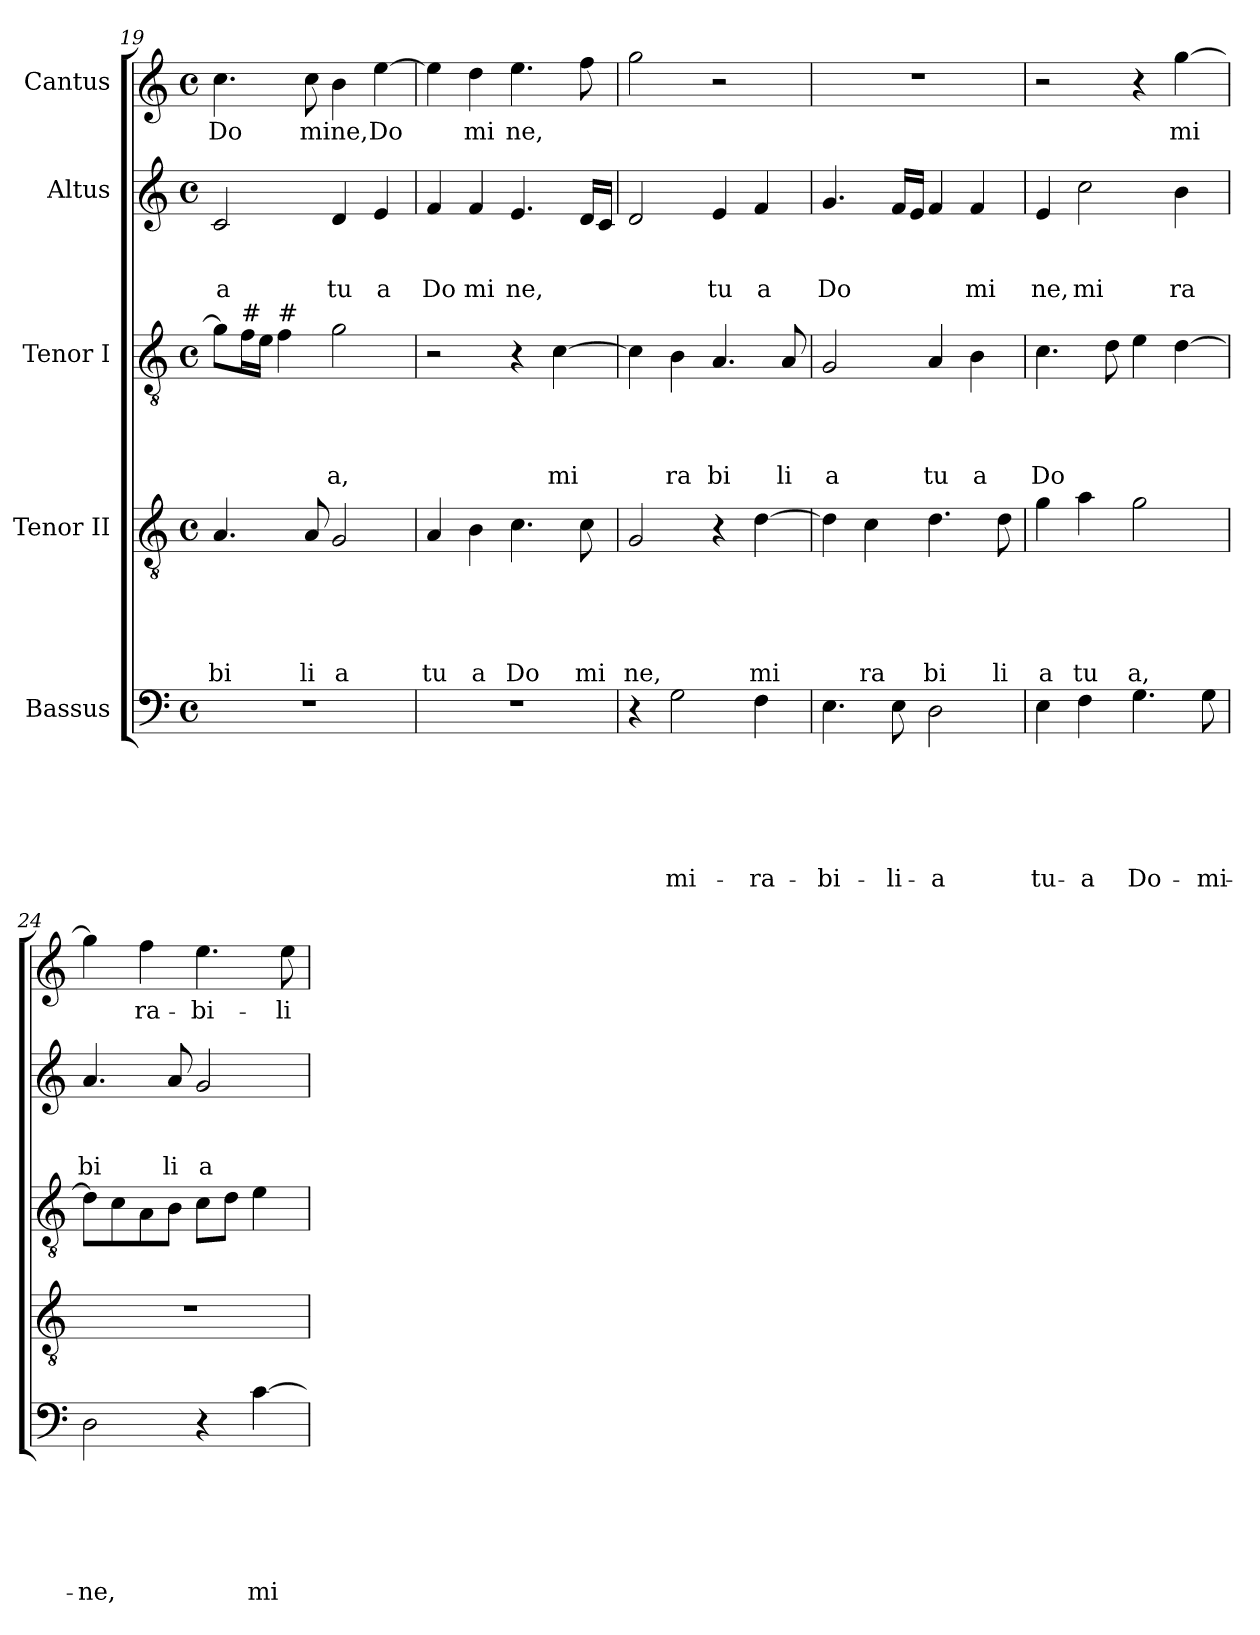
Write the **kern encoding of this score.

**kern	**text	**text	**text	**text	**text	**text	**kern	**text	**text	**text	**text	**text	**kern	**text	**text	**text	**text	**kern	**text	**text	**text	**kern	**text
*part5	*part5	*part5	*part5	*part5	*part5	*part5	*part4	*part4	*part4	*part4	*part4	*part4	*part3	*part3	*part3	*part3	*part3	*part2	*part2	*part2	*part2	*part1	*part1
*staff5	*staff5	*staff5	*staff5	*staff5	*staff5	*staff5	*staff4	*staff4	*staff4	*staff4	*staff4	*staff4	*staff3	*staff3	*staff3	*staff3	*staff3	*staff2	*staff2	*staff2	*staff2	*staff1	*staff1
*I"Bassus	*	*	*	*	*	*	*I"Tenor II	*	*	*	*	*	*I"Tenor I	*	*	*	*	*I"Altus	*	*	*	*I"Cantus	*
*clefF4	*	*	*	*	*	*	*clefGv2	*	*	*	*	*	*clefGv2	*	*	*	*	*clefG2	*	*	*	*clefG2	*
*k[]	*	*	*	*	*	*	*k[]	*	*	*	*	*	*k[]	*	*	*	*	*k[]	*	*	*	*k[]	*
*C:	*	*	*	*	*	*	*C:	*	*	*	*	*	*C:	*	*	*	*	*C:	*	*	*	*C:	*
*M4/4	*	*	*	*	*	*	*M4/4	*	*	*	*	*	*M4/4	*	*	*	*	*M4/4	*	*	*	*M4/4	*
*met(c)	*	*	*	*	*	*	*met(c)	*	*	*	*	*	*met(c)	*	*	*	*	*met(c)	*	*	*	*met(c)	*
=19	=19	=19	=19	=19	=19	=19	=19	=19	=19	=19	=19	=19	=19	=19	=19	=19	=19	=19	=19	=19	=19	=19	=19
!	!	!	!	!	!	!	!	!	!	!	!	!LO:LY:b	!	!	!	!	!	!	!	!	!LO:LY:b	!	!LO:LY:b
1r	.	.	.	.	.	.	4.A/	.	.	.	.	bi	8g\L]	.	.	.	.	2c/	.	.	a	4.cc\	Do
!	!	!	!	!	!	!	!	!	!	!	!	!	!LO:TX:a:t=#	!	!	!	!	!	!	!	!	!	!
.	.	.	.	.	.	.	.	.	.	.	.	.	16f\L	.	.	.	.	.	.	.	.	.	.
.	.	.	.	.	.	.	.	.	.	.	.	.	16e\JJ	.	.	.	.	.	.	.	.	.	.
!	!	!	!	!	!	!	!	!	!	!	!	!	!LO:TX:a:t=#	!	!	!	!	!	!	!	!	!	!
.	.	.	.	.	.	.	.	.	.	.	.	.	4f\	.	.	.	.	.	.	.	.	.	.
!	!	!	!	!	!	!	!	!	!	!	!	!LO:LY:b	!	!	!	!	!	!	!	!	!	!	!LO:LY:b
.	.	.	.	.	.	.	8A/	.	.	.	.	li	.	.	.	.	.	.	.	.	.	8cc\	mine,
!	!	!	!	!	!	!	!	!	!	!	!	!LO:LY:b	!	!	!	!	!LO:LY:b	!	!	!	!LO:LY:b	!	!
.	.	.	.	.	.	.	2G/	.	.	.	.	a	2g\	.	.	.	a,	4d/	.	.	tu	4b\	.
!	!	!	!	!	!	!	!	!	!	!	!	!	!	!	!	!	!	!	!	!	!LO:LY:b	!	!LO:LY:b
.	.	.	.	.	.	.	.	.	.	.	.	.	.	.	.	.	.	4e/	.	.	a	[>4ee\	Do
=20	=20	=20	=20	=20	=20	=20	=20	=20	=20	=20	=20	=20	=20	=20	=20	=20	=20	=20	=20	=20	=20	=20	=20
!	!	!	!	!	!	!	!	!	!	!	!	!LO:LY:b	!	!	!	!	!	!	!	!	!LO:LY:b	!	!
1r	.	.	.	.	.	.	4A/	.	.	.	.	tu	2r	.	.	.	.	4f/	.	.	Do	4ee\]	.
!	!	!	!	!	!	!	!	!	!	!	!	!LO:LY:b	!	!	!	!	!	!	!	!	!LO:LY:b	!	!LO:LY:b
.	.	.	.	.	.	.	4B\	.	.	.	.	a	.	.	.	.	.	4f/	.	.	mi	4dd\	mi
!	!	!	!	!	!	!	!	!	!	!	!	!LO:LY:b	!	!	!	!	!	!	!	!	!LO:LY:b	!	!LO:LY:b
.	.	.	.	.	.	.	4.c\	.	.	.	.	Do	4r	.	.	.	.	4.e/	.	.	ne,	4.ee\	ne,
!	!	!	!	!	!	!	!	!	!	!	!	!	!	!	!	!	!LO:LY:b	!	!	!	!	!	!
.	.	.	.	.	.	.	.	.	.	.	.	.	[>4c\	.	.	.	mi	.	.	.	.	.	.
!	!	!	!	!	!	!	!	!	!	!	!	!LO:LY:b	!	!	!	!	!	!	!	!	!	!	!
.	.	.	.	.	.	.	8c\	.	.	.	.	mi	.	.	.	.	.	16d/LL	.	.	.	8ff\	.
.	.	.	.	.	.	.	.	.	.	.	.	.	.	.	.	.	.	16c/JJ	.	.	.	.	.
=21	=21	=21	=21	=21	=21	=21	=21	=21	=21	=21	=21	=21	=21	=21	=21	=21	=21	=21	=21	=21	=21	=21	=21
!	!	!	!	!	!	!	!	!	!	!	!	!LO:LY:b	!	!	!	!	!	!	!	!	!	!	!
4r	.	.	.	.	.	.	2G/	.	.	.	.	ne,	4c\]	.	.	.	.	2d/	.	.	.	2gg\	.
!	!	!	!	!	!	!LO:LY:b	!	!	!	!	!	!	!	!	!	!	!LO:LY:b	!	!	!	!	!	!
2G\	.	.	.	.	.	mi-	.	.	.	.	.	.	4B\	.	.	.	ra	.	.	.	.	.	.
!	!	!	!	!	!	!	!	!	!	!	!	!	!	!	!	!	!LO:LY:b	!	!	!	!LO:LY:b	!	!
.	.	.	.	.	.	.	4r	.	.	.	.	.	4.A/	.	.	.	bi	4e/	.	.	tu	2r	.
!	!	!	!	!	!	!LO:LY:b	!	!	!	!	!	!LO:LY:b	!	!	!	!	!	!	!	!	!LO:LY:b	!	!
4F\	.	.	.	.	.	-ra-	[>4d\	.	.	.	.	mi	.	.	.	.	.	4f/	.	.	a	.	.
!	!	!	!	!	!	!	!	!	!	!	!	!	!	!	!	!	!LO:LY:b	!	!	!	!	!	!
.	.	.	.	.	.	.	.	.	.	.	.	.	8A/	.	.	.	li	.	.	.	.	.	.
=22	=22	=22	=22	=22	=22	=22	=22	=22	=22	=22	=22	=22	=22	=22	=22	=22	=22	=22	=22	=22	=22	=22	=22
!	!	!	!	!	!	!LO:LY:b	!	!	!	!	!	!	!	!	!	!	!LO:LY:b	!	!	!	!LO:LY:b	!	!
4.E\	.	.	.	.	.	-bi-	4d\]	.	.	.	.	.	2G/	.	.	.	a	4.g/	.	.	Do	1r	.
!	!	!	!	!	!	!	!	!	!	!	!	!LO:LY:b	!	!	!	!	!	!	!	!	!	!	!
.	.	.	.	.	.	.	4c\	.	.	.	.	ra	.	.	.	.	.	.	.	.	.	.	.
!	!	!	!	!	!	!LO:LY:b	!	!	!	!	!	!	!	!	!	!	!	!	!	!	!	!	!
8E\	.	.	.	.	.	-li-	.	.	.	.	.	.	.	.	.	.	.	16f/LL	.	.	.	.	.
.	.	.	.	.	.	.	.	.	.	.	.	.	.	.	.	.	.	16e/JJ	.	.	.	.	.
!	!	!	!	!	!	!LO:LY:b	!	!	!	!	!	!LO:LY:b	!	!	!	!	!LO:LY:b	!	!	!	!	!	!
2D\	.	.	.	.	.	-a	4.d\	.	.	.	.	bi	4A/	.	.	.	tu	4f/	.	.	.	.	.
!	!	!	!	!	!	!	!	!	!	!	!	!	!	!	!	!	!LO:LY:b	!	!	!	!LO:LY:b	!	!
.	.	.	.	.	.	.	.	.	.	.	.	.	4B\	.	.	.	a	4f/	.	.	mi	.	.
!	!	!	!	!	!	!	!	!	!	!	!	!LO:LY:b	!	!	!	!	!	!	!	!	!	!	!
.	.	.	.	.	.	.	8d\	.	.	.	.	li	.	.	.	.	.	.	.	.	.	.	.
=23	=23	=23	=23	=23	=23	=23	=23	=23	=23	=23	=23	=23	=23	=23	=23	=23	=23	=23	=23	=23	=23	=23	=23
!	!	!	!	!	!	!LO:LY:b	!	!	!	!	!	!LO:LY:b	!	!	!	!	!LO:LY:b	!	!	!	!LO:LY:b	!	!
4E\	.	.	.	.	.	tu-	4g\	.	.	.	.	a	4.c\	.	.	.	Do	4e/	.	.	ne,	2r	.
!	!	!	!	!	!	!LO:LY:b	!	!	!	!	!	!LO:LY:b	!	!	!	!	!	!	!	!	!LO:LY:b	!	!
4F\	.	.	.	.	.	-a	4a\	.	.	.	.	tu	.	.	.	.	.	2cc\	.	.	mi	.	.
.	.	.	.	.	.	.	.	.	.	.	.	.	8d\	.	.	.	.	.	.	.	.	.	.
!	!	!	!	!	!	!LO:LY:b	!	!	!	!	!	!LO:LY:b	!	!	!	!	!	!	!	!	!	!	!
4.G\	.	.	.	.	.	Do-	2g\	.	.	.	.	a,	4e\	.	.	.	.	.	.	.	.	4r	.
!	!	!	!	!	!	!	!	!	!	!	!	!	!	!	!	!	!	!	!	!	!LO:LY:b	!	!LO:LY:b
.	.	.	.	.	.	.	.	.	.	.	.	.	[<4d\	.	.	.	.	4b\	.	.	ra	[<4gg\	mi
!	!	!	!	!	!	!LO:LY:b	!	!	!	!	!	!	!	!	!	!	!	!	!	!	!	!	!
8G\	.	.	.	.	.	-mi-	.	.	.	.	.	.	.	.	.	.	.	.	.	.	.	.	.
!!LO:LB:g=z
=24	=24	=24	=24	=24	=24	=24	=24	=24	=24	=24	=24	=24	=24	=24	=24	=24	=24	=24	=24	=24	=24	=24	=24
!	!	!	!	!	!	!LO:LY:b	!	!	!	!	!	!	!	!	!	!	!	!	!	!	!LO:LY:b	!	!
2D\	.	.	.	.	.	-ne,	1r	.	.	.	.	.	8d\L]	.	.	.	.	4.a/	.	.	bi	4gg\]	.
.	.	.	.	.	.	.	.	.	.	.	.	.	8c\	.	.	.	.	.	.	.	.	.	.
!	!	!	!	!	!	!	!	!	!	!	!	!	!	!	!	!	!	!	!	!	!	!	!LO:LY:b
.	.	.	.	.	.	.	.	.	.	.	.	.	8A\	.	.	.	.	.	.	.	.	4ff\	ra-
!	!	!	!	!	!	!	!	!	!	!	!	!	!	!	!	!	!	!	!	!	!LO:LY:b	!	!
.	.	.	.	.	.	.	.	.	.	.	.	.	8B\J	.	.	.	.	8a/	.	.	li	.	.
!	!	!	!	!	!	!	!	!	!	!	!	!	!	!	!	!	!	!	!	!	!LO:LY:b	!	!LO:LY:b
4r	.	.	.	.	.	.	.	.	.	.	.	.	8c\L	.	.	.	.	2g/	.	.	a	4.ee\	-bi-
.	.	.	.	.	.	.	.	.	.	.	.	.	8d\J	.	.	.	.	.	.	.	.	.	.
!	!	!	!	!	!	!LO:LY:b	!	!	!	!	!	!	!	!	!	!	!	!	!	!	!	!	!
[>4c\	.	.	.	.	.	mi	.	.	.	.	.	.	4e\	.	.	.	.	.	.	.	.	.	.
!	!	!	!	!	!	!	!	!	!	!	!	!	!	!	!	!	!	!	!	!	!	!	!LO:LY:b
.	.	.	.	.	.	.	.	.	.	.	.	.	.	.	.	.	.	.	.	.	.	8ee\	-li-
=	=	=	=	=	=	=	=	=	=	=	=	=	=	=	=	=	=	=	=	=	=	=	=
*-	*-	*-	*-	*-	*-	*-	*-	*-	*-	*-	*-	*-	*-	*-	*-	*-	*-	*-	*-	*-	*-	*-	*-
